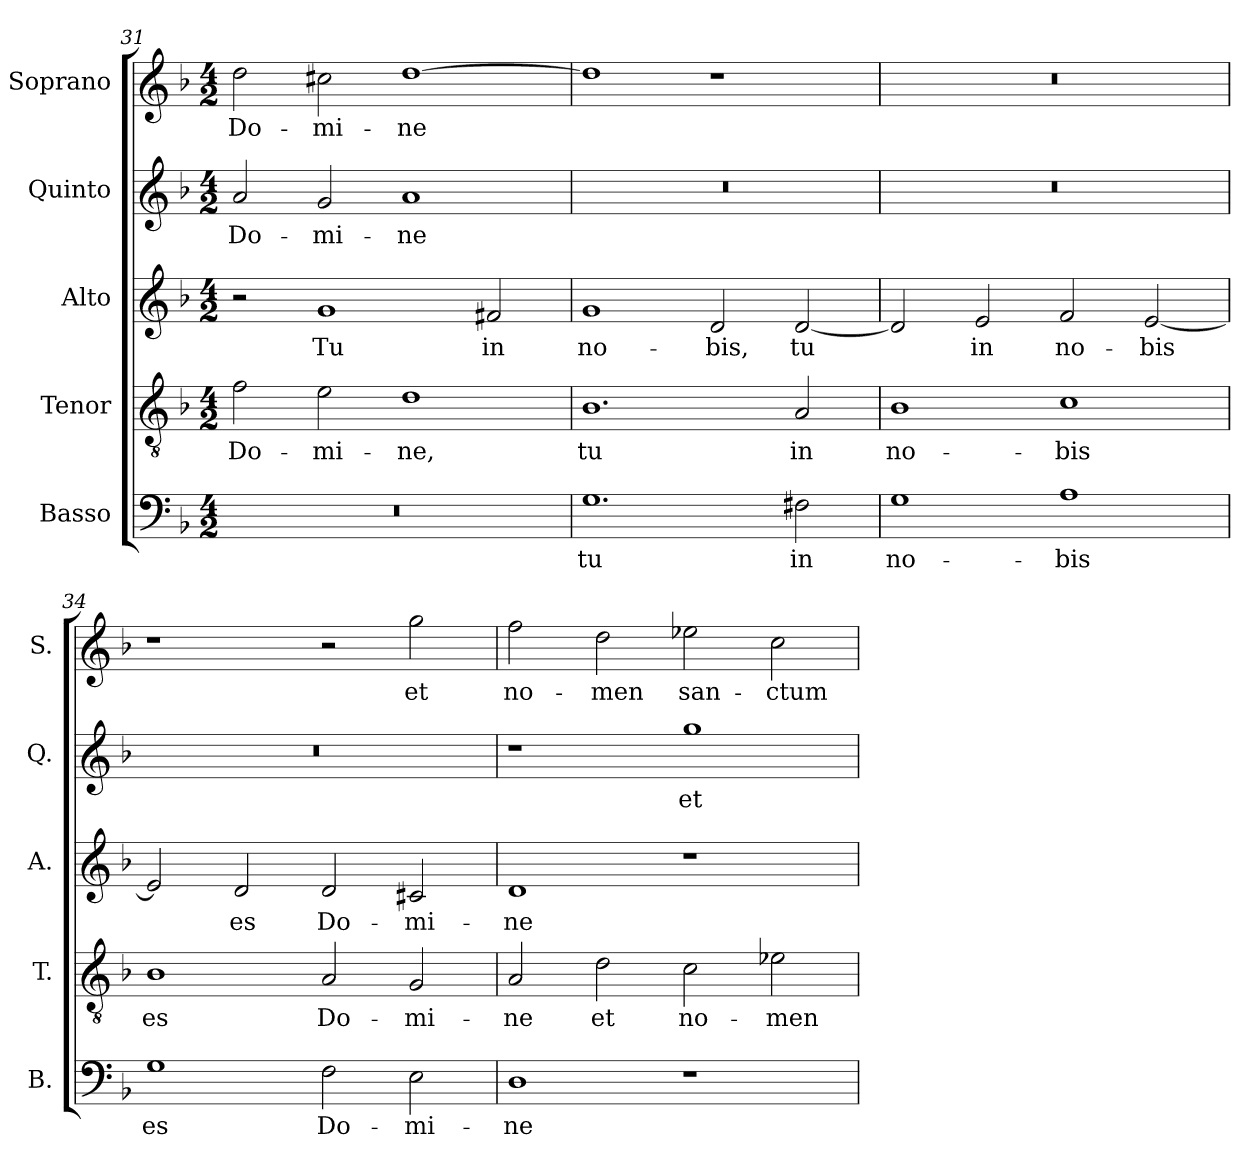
**kern	**text	**kern	**text	**kern	**text	**kern	**text	**kern	**text
*part5	*part5	*part4	*part4	*part3	*part3	*part2	*part2	*part1	*part1
*staff5	*staff5	*staff4	*staff4	*staff3	*staff3	*staff2	*staff2	*staff1	*staff1
*I"Basso	*	*I"Tenor	*	*I"Alto	*	*I"Quinto	*	*I"Soprano	*
*I'B.	*	*I'T.	*	*I'A.	*	*I'Q.	*	*I'S.	*
*clefF4	*	*clefGv2	*	*clefG2	*	*clefG2	*	*clefG2	*
*	*	*ITrd7c12	*	*	*	*	*	*	*
*k[b-]	*	*k[b-]	*	*k[b-]	*	*k[b-]	*	*k[b-]	*
*F:	*	*F:	*	*F:	*	*F:	*	*F:	*
*M4/2	*	*M4/2	*	*M4/2	*	*M4/2	*	*M4/2	*
=31	=31	=31	=31	=31	=31	=31	=31	=31	=31
!LO:N:vis=1	!	!	!	!	!	!	!	!	!
!	!	!	!LO:LY:b:color=#000000	!	!	!	!	!	!
!	!	!	!	!	!	!	!LO:LY:b:color=#000000	!	!
!	!	!	!	!	!	!	!	!	!LO:LY:b:color=#000000
0r	.	2Fi\	Do-	2r	.	2ai/	Do-	2ddi\	Do-
!	!	!	!LO:LY:b:color=#000000	!	!	!	!	!	!
!	!	!	!	!	!LO:LY:b:color=#000000	!	!	!	!
!	!	!	!	!	!	!	!LO:LY:b:color=#000000	!	!
!	!	!	!	!	!	!	!	!	!LO:LY:b:color=#000000
.	.	2Ei\	-mi-	1gi	Tu	2gi/	-mi-	2cc#Xi\	-mi-
!	!	!	!LO:LY:b:color=#000000	!	!	!	!	!	!
!	!	!	!	!	!	!	!LO:LY:b:color=#000000	!	!
!	!	!	!	!	!	!	!	!	!LO:LY:b:color=#000000
.	.	1Di	-ne,	.	.	1ai	-ne	[1ddi	-ne
!	!	!	!	!	!LO:LY:b:color=#000000	!	!	!	!
.	.	.	.	2f#Xi/	in	.	.	.	.
!!LO:LB:g=z
=32	=32	=32	=32	=32	=32	=32	=32	=32	=32
!	!LO:LY:b:color=#000000	!	!	!	!	!	!	!	!
!	!	!	!LO:LY:b:color=#000000	!	!	!	!	!	!
!	!	!	!	!	!LO:LY:b:color=#000000	!LO:N:vis=1	!	!	!
1.Gi	tu	1.BB-i	tu	1gi	no-	0r	.	1ddi]	.
!	!	!	!	!	!LO:LY:b:color=#000000	!	!	!	!
.	.	.	.	2di/	-bis,	.	.	1r	.
!	!LO:LY:b:color=#000000	!	!	!	!	!	!	!	!
!	!	!	!LO:LY:b:color=#000000	!	!	!	!	!	!
!	!	!	!	!	!LO:LY:b:color=#000000	!	!	!	!
2F#Xi\	in	2AAi/	in	[2di/	tu	.	.	.	.
=33	=33	=33	=33	=33	=33	=33	=33	=33	=33
!	!LO:LY:b:color=#000000	!	!	!	!	!	!	!	!
!	!	!	!LO:LY:b:color=#000000	!	!	!LO:N:vis=1	!	!LO:N:vis=1	!
1Gi	no-	1BB-i	no-	2di/]	.	0r	.	0r	.
!	!	!	!	!	!LO:LY:b:color=#000000	!	!	!	!
.	.	.	.	2ei/	in	.	.	.	.
!	!LO:LY:b:color=#000000	!	!	!	!	!	!	!	!
!	!	!	!LO:LY:b:color=#000000	!	!	!	!	!	!
!	!	!	!	!	!LO:LY:b:color=#000000	!	!	!	!
1Ai	-bis	1Ci	-bis	2fi/	no-	.	.	.	.
!	!	!	!	!	!LO:LY:b:color=#000000	!	!	!	!
.	.	.	.	[2ei/	-bis	.	.	.	.
=34	=34	=34	=34	=34	=34	=34	=34	=34	=34
!	!LO:LY:b:color=#000000	!	!	!	!	!	!	!	!
!	!	!	!LO:LY:b:color=#000000	!	!	!LO:N:vis=1	!	!	!
1Gi	es	1BB-i	es	2ei/]	.	0r	.	1r	.
!	!	!	!	!	!LO:LY:b:color=#000000	!	!	!	!
.	.	.	.	2di/	es	.	.	.	.
!	!LO:LY:b:color=#000000	!	!	!	!	!	!	!	!
!	!	!	!LO:LY:b:color=#000000	!	!	!	!	!	!
!	!	!	!	!	!LO:LY:b:color=#000000	!	!	!	!
2Fi\	Do-	2AAi/	Do-	2di/	Do-	.	.	2r	.
!	!LO:LY:b:color=#000000	!	!	!	!	!	!	!	!
!	!	!	!LO:LY:b:color=#000000	!	!	!	!	!	!
!	!	!	!	!	!LO:LY:b:color=#000000	!	!	!	!
!	!	!	!	!	!	!	!	!	!LO:LY:b:color=#000000
2Ei\	-mi-	2GGi/	-mi-	2c#Xi/	-mi-	.	.	2ggi\	et
=35	=35	=35	=35	=35	=35	=35	=35	=35	=35
!	!LO:LY:b:color=#000000	!	!	!	!	!	!	!	!
!	!	!	!LO:LY:b:color=#000000	!	!	!	!	!	!
!	!	!	!	!	!LO:LY:b:color=#000000	!	!	!	!
!	!	!	!	!	!	!	!	!	!LO:LY:b:color=#000000
1Di	-ne	2AAi/	-ne	1di	-ne	1r	.	2ffi\	no-
!	!	!	!LO:LY:b:color=#000000	!	!	!	!	!	!
!	!	!	!	!	!	!	!	!	!LO:LY:b:color=#000000
.	.	2Di\	et	.	.	.	.	2ddi\	-men
!	!	!	!LO:LY:b:color=#000000	!	!	!	!	!	!
!	!	!	!	!	!	!	!LO:LY:b:color=#000000	!	!
!	!	!	!	!	!	!	!	!	!LO:LY:b:color=#000000
1r	.	2Ci\	no-	1r	.	1ggi	et	2ee-Xi\	san-
!	!	!	!LO:LY:b:color=#000000	!	!	!	!	!	!
!	!	!	!	!	!	!	!	!	!LO:LY:b:color=#000000
.	.	2E-Xi\	-men	.	.	.	.	2cci\	-ctum
=	=	=	=	=	=	=	=	=	=
*-	*-	*-	*-	*-	*-	*-	*-	*-	*-
